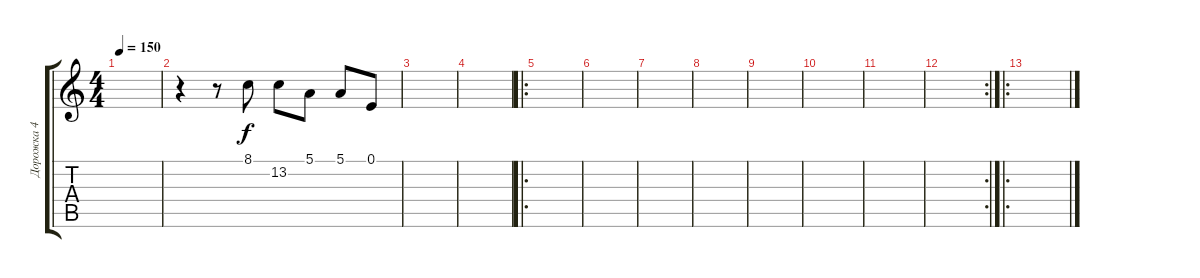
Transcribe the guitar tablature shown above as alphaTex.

\track ("Дорожка 4" "Дорожка 4") {instrument melodictom}
\staff {score tabs}
\tuning (E4 B3 G3 D3 A2 E2) {hide}
\ts (4 4)
\tempo 150
\clef g2
\ks c
|
r.4 r.8 8.1.8{balance 16} 13.2.8{balance 0} 5.1.8{balance 16} 5.1.8{balance 0} 0.1.8{balance 16} |
|
|
\ro
|
|
|
|
|
|
|
\rc 2
|
\ro
